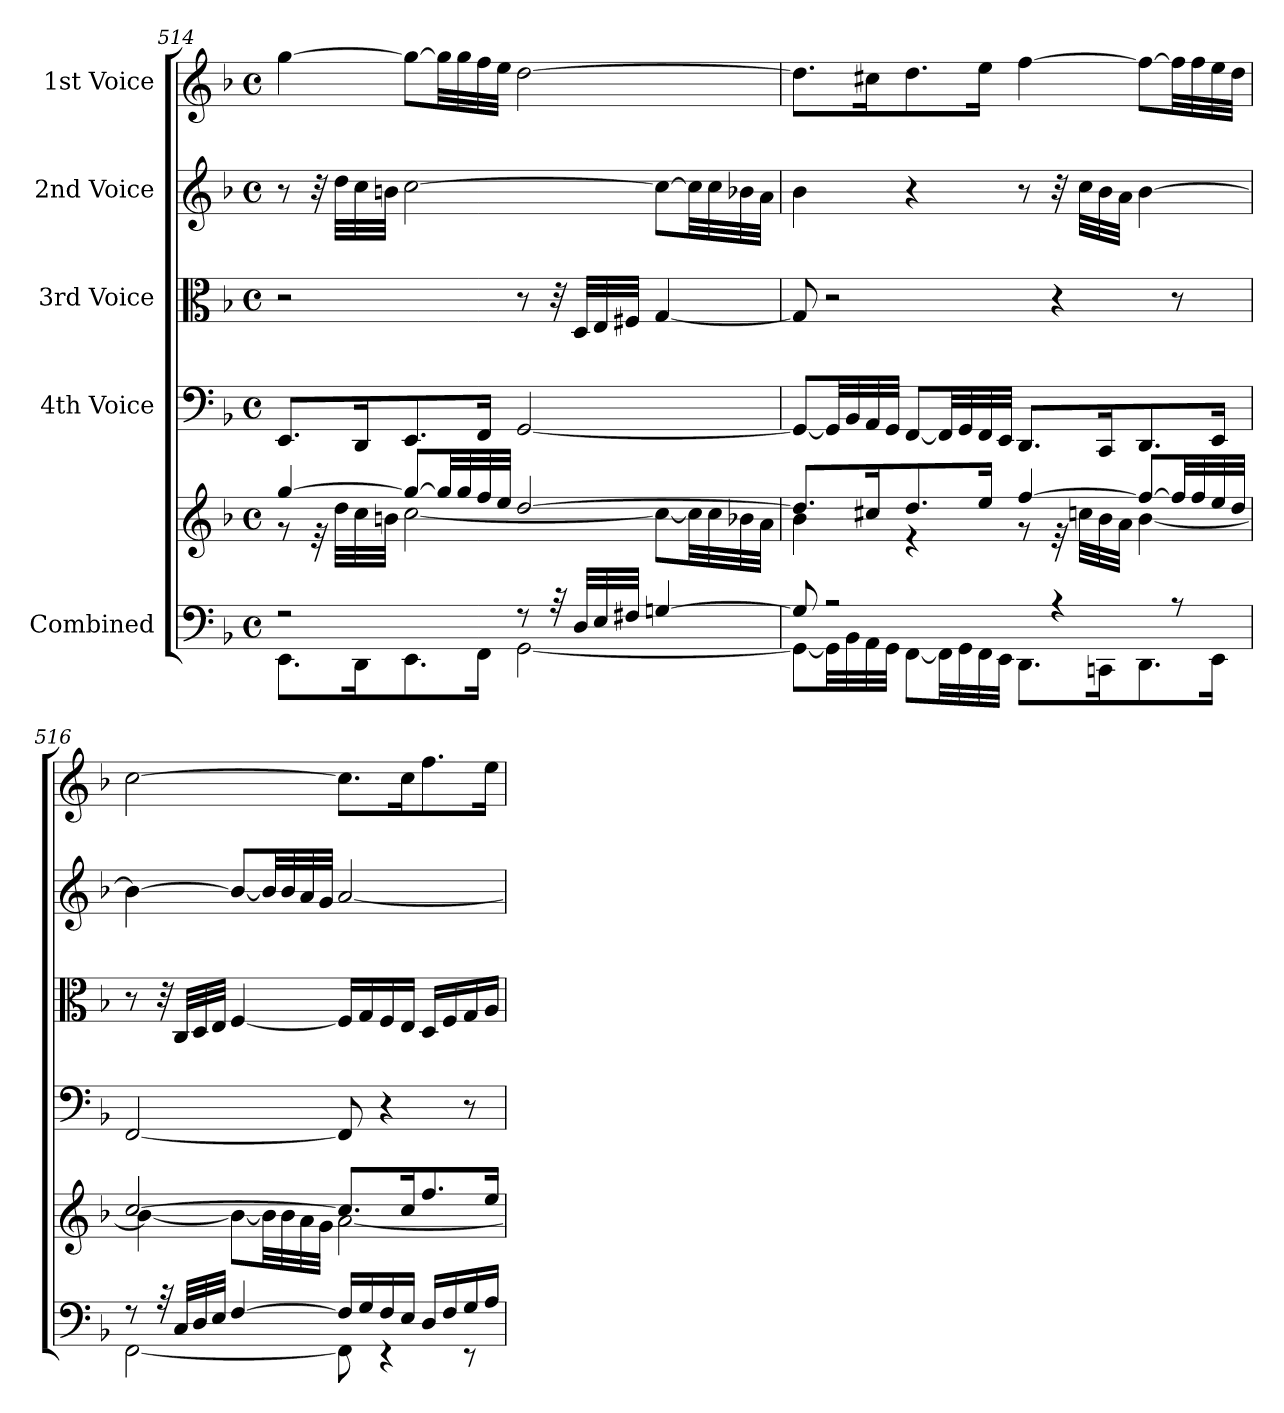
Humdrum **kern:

**kern	**kern	**kern	**kern	**kern	**kern
*part5	*part5	*part4	*part3	*part2	*part1
*staff6	*staff5	*staff4	*staff3	*staff2	*staff1
*I"Combined	*	*I"4th Voice	*I"3rd Voice	*I"2nd Voice	*I"1st Voice
*clefF4	*clefG2	*clefF4	*clefC3	*clefG2	*clefG2
*k[b-]	*k[b-]	*k[b-]	*k[b-]	*k[b-]	*k[b-]
*M4/4	*M4/4	*M4/4	*M4/4	*M4/4	*M4/4
*met(c)	*met(c)	*met(c)	*met(c)	*met(c)	*met(c)
=514	=514	=514	=514	=514	=514
*^	*^	*	*	*	*
2r	8.EE\L	[4gg/	8r	8.EE/L	2r	8r	[4gg\
.	.	.	32r	.	.	32r	.
.	.	.	32dd\LLL	.	.	32dd\LLL	.
.	16DD\K	.	32cc\	16DD/K	.	32cc\	.
.	.	.	32bn\JJJ	.	.	32bn\JJJ	.
.	8.EE\	8gg/L_	[2cc\	8.EE/	.	[2cc\	8gg\L_
.	.	32gg/LL]	.	.	.	.	32gg\LL]
.	.	32gg/	.	.	.	.	32gg\
.	16FF\Jk	32ff/	.	16FF/Jk	.	.	32ff\
.	.	32ee/JJJ	.	.	.	.	32ee\JJJ
8r	[2GG\	[2dd/	.	[2GG/	8r	.	[2dd\
32r	.	.	.	.	32r	.	.
32D/LLL	.	.	.	.	32D/LLL	.	.
32E/	.	.	.	.	32E/	.	.
32F#X/JJJ	.	.	.	.	32F#X/JJJ	.	.
[4Gn/	.	.	8cc\L_	.	[4G/	8cc\L_	.
.	.	.	32cc\LL]	.	.	32cc\LL]	.
.	.	.	32cc\	.	.	32cc\	.
.	.	.	32b-X\	.	.	32b-X\	.
.	.	.	32a\JJJ	.	.	32a\JJJ	.
!!LO:LB:g=z
=515	=515	=515	=515	=515	=515	=515	=515
8G/]	8GG\L_	8.dd/L]	4b-\	8GG/L_	8G/]	4b-\	8.dd\L]
2r	32GG\LL]	.	.	32GG/LL]	2r	.	.
.	32BB-\	.	.	32BB-/	.	.	.
.	32AA\	16cc#X/K	.	32AA/	.	.	16cc#X\K
.	32GG\JJJ	.	.	32GG/JJJ	.	.	.
.	[8FF\L	8.dd/	4r	[8FF/L	.	4r	8.dd\
.	32FF\LL]	.	.	32FF/LL]	.	.	.
.	32GG\	.	.	32GG/	.	.	.
.	32FF\	16ee/Jk	.	32FF/	.	.	16ee\Jk
.	32EE\JJJ	.	.	32EE/JJJ	.	.	.
.	8.DD\L	[4ff/	8r	8.DD/L	.	8r	[4ff\
4r	.	.	32r	.	4r	32r	.
.	.	.	32ccn\LLL	.	.	32cc\LLL	.
.	16CCn\K	.	32b-\	16CC/K	.	32b-\	.
.	.	.	32a\JJJ	.	.	32a\JJJ	.
.	8.DD\	8ff/L_	[4b-\	8.DD/	.	[4b-\	8ff\L_
8r	.	32ff/LL]	.	.	8r	.	32ff\LL]
.	.	32ff/	.	.	.	.	32ff\
.	16EE\Jk	32ee/	.	16EE/Jk	.	.	32ee\
.	.	32dd/JJJ	.	.	.	.	32dd\JJJ
=516	=516	=516	=516	=516	=516	=516	=516
8r	[2FF\	[2cc/	4b-\_	[2FF/	8r	4b-\_	[2cc\
32r	.	.	.	.	32r	.	.
32C/LLL	.	.	.	.	32C/LLL	.	.
32D/	.	.	.	.	32D/	.	.
32E/JJJ	.	.	.	.	32E/JJJ	.	.
[4F/	.	.	8b-\L_	.	[4F/	8b-/L_	.
.	.	.	32b-\LL]	.	.	32b-/LL]	.
.	.	.	32b-\	.	.	32b-/	.
.	.	.	32a\	.	.	32a/	.
.	.	.	32g\JJJ	.	.	32g/JJJ	.
16F/LL]	8FF\]	8.cc/L]	[2a\	8FF/]	16F/LL]	[2a/	8.cc\L]
16G/	.	.	.	.	16G/	.	.
16F/	4r	.	.	4r	16F/	.	.
16E/JJ	.	16cc/K	.	.	16E/JJ	.	16cc\K
16D/LL	.	8.ff/	.	.	16D/LL	.	8.ff\
16F/	.	.	.	.	16F/	.	.
16G/	8r	.	.	8r	16G/	.	.
16A/JJ	.	16ee/Jk	.	.	16A/JJ	.	16ee\Jk
*v	*v	*	*	*	*	*	*
*	*v	*v	*	*	*	*
=	=	=	=	=	=
*-	*-	*-	*-	*-	*-
